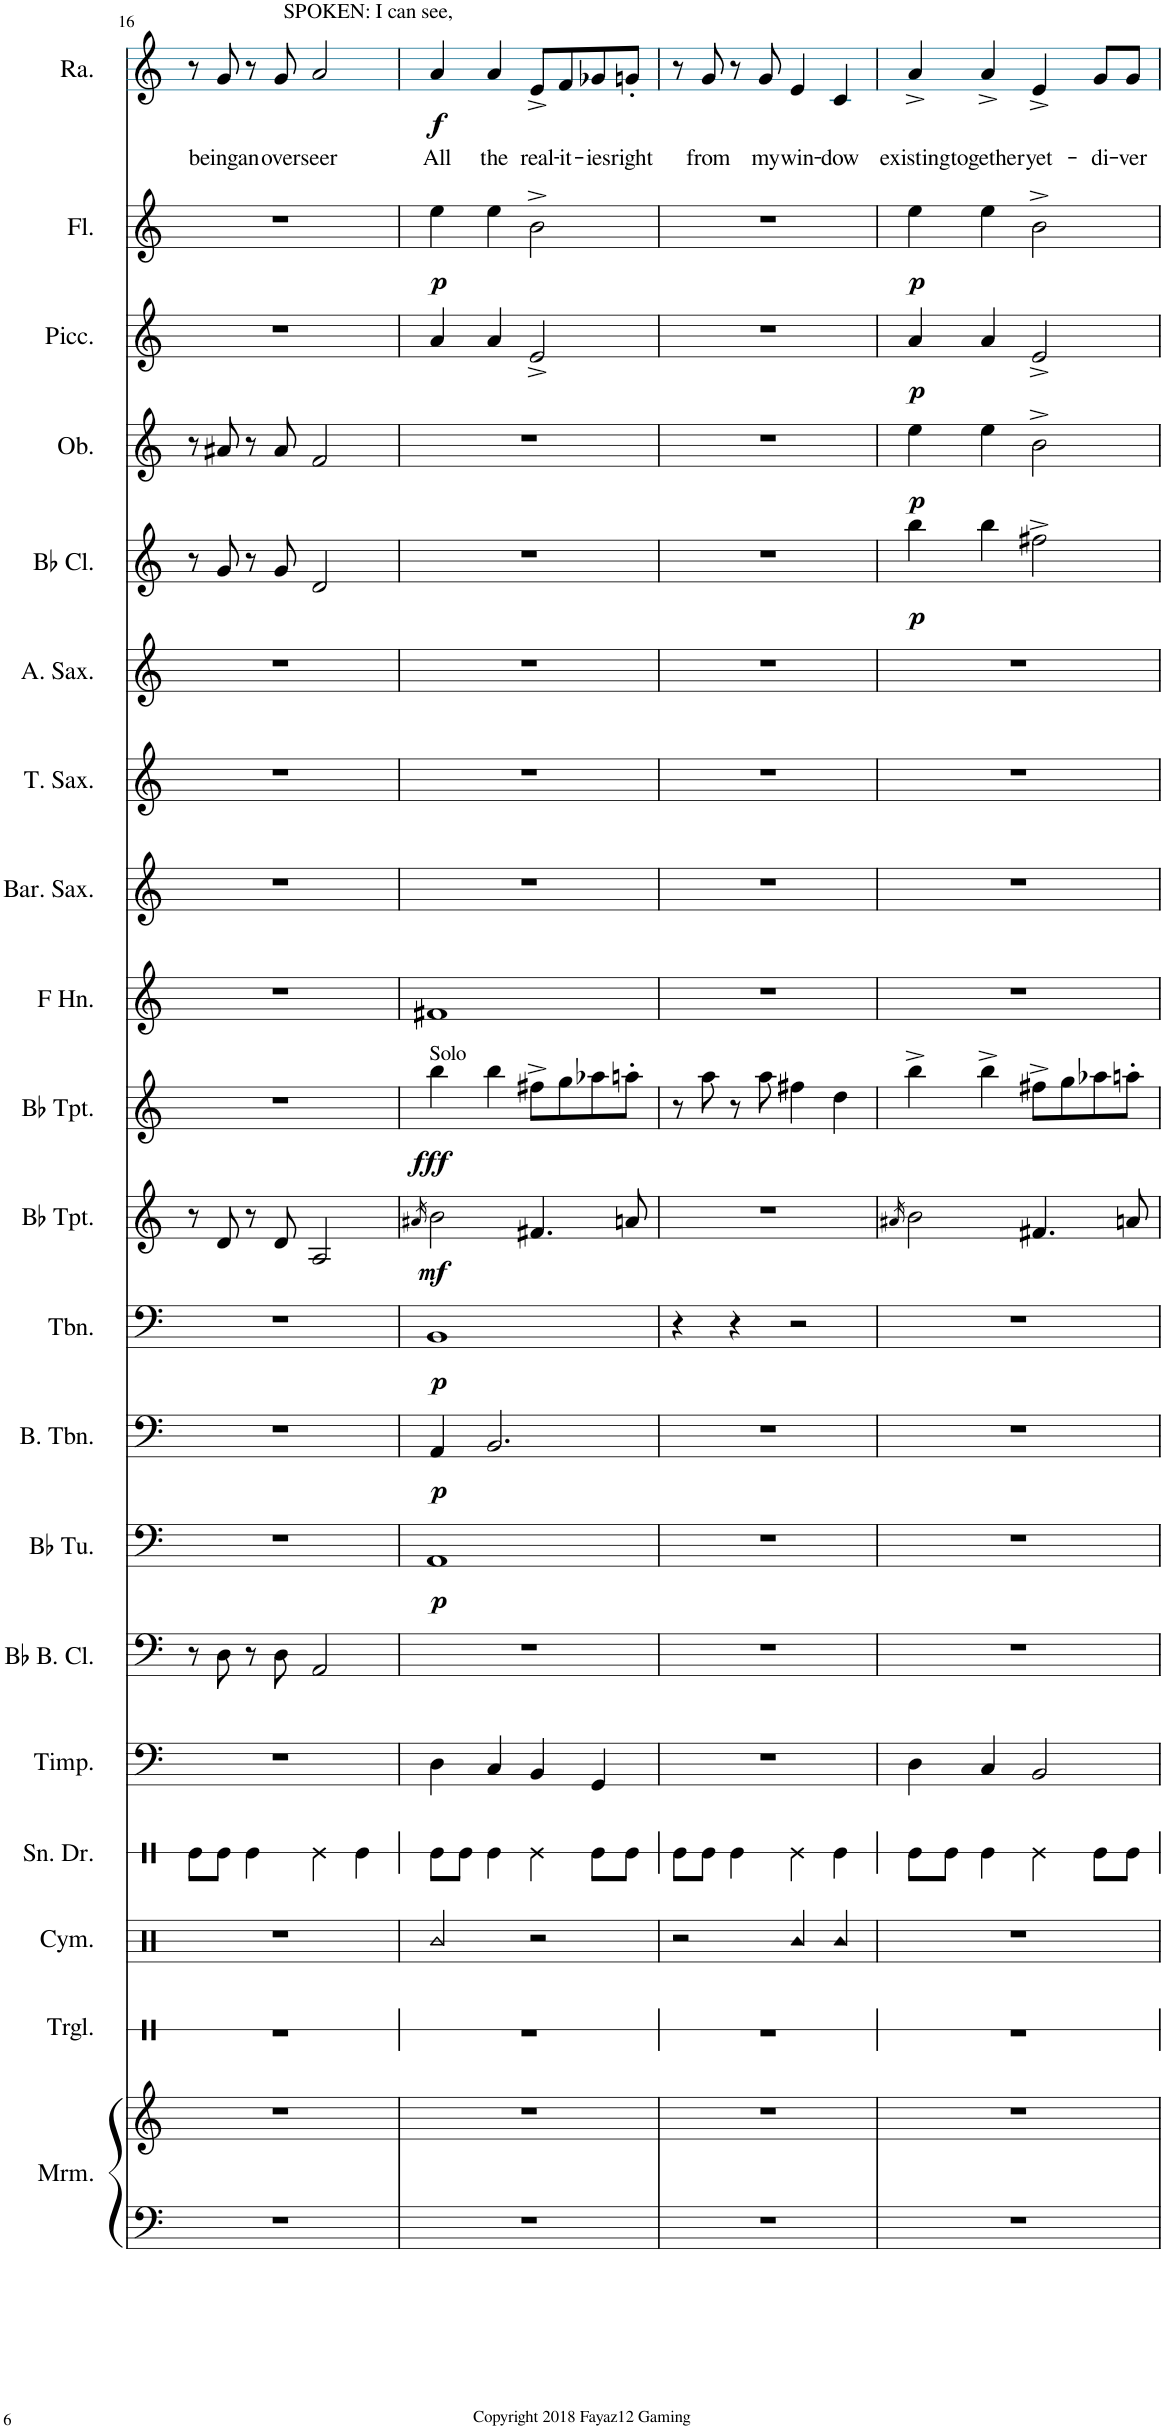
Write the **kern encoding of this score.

**kern	**kern	**kern	**kern	**kern	**kern	**kern	**kern	**dynam	**kern	**dynam	**kern	**dynam	**kern	**dynam	**kern	**dynam	**kern	**kern	**kern	**kern	**kern	**dynam	**kern	**dynam	**kern	**dynam	**kern	**dynam	**kern	**text	**dynam
*part20	*part20	*part19	*part18	*part17	*part16	*part15	*part14	*part14	*part13	*part13	*part12	*part12	*part11	*part11	*part10	*part10	*part9	*part8	*part7	*part6	*part5	*part5	*part4	*part4	*part3	*part3	*part2	*part2	*part1	*part1	*part1
*staff21	*staff20	*staff19	*staff18	*staff17	*staff16	*staff15	*staff14	*staff14	*staff13	*staff13	*staff12	*staff12	*staff11	*staff11	*staff10	*staff10	*staff9	*staff8	*staff7	*staff6	*staff5	*staff5	*staff4	*staff4	*staff3	*staff3	*staff2	*staff2	*staff1	*staff1	*staff1
*I"Marimba	*	*I"Triangle	*I"Cymbals	*I"Snare Drum	*I"Timpani	*I"Bb Bass Clarinet (Bass Clef)	*I"Bb Tuba	*	*I"Bass Trombone	*	*I"Trombone	*	*I"Bb Trumpet	*	*I"Bb Trumpet	*	*I"Horn in F	*I"Baritone Saxophone	*I"Tenor Saxophone	*I"Alto Saxophone	*I"Bb Clarinet	*	*I"Oboe	*	*I"Piccolo	*	*I"Flute	*	*I"Rosalina	*	*
*I'Mrm.	*	*I'Trgl.	*I'Cym.	*I'Sn. Dr.	*I'Timp.	*I'Bb B. Cl.	*I'Bb Tu.	*	*I'B. Tbn.	*	*I'Tbn.	*	*I'Bb Tpt.	*	*I'Bb Tpt.	*	*	*I'Bar. Sax.	*I'T. Sax.	*I'A. Sax.	*I'Bb Cl.	*	*I'Ob.	*	*I'Picc.	*	*I'Fl.	*	*I'Ra.	*	*
!!LO:PB:g=z
*clefF4	*clefG2	*clefX	*clefX	*clefX	*clefF4	*clefF4	*clefF4	*	*clefF4	*	*clefF4	*	*clefG2	*	*clefG2	*	*clefG2	*clefG2	*clefG2	*clefG2	*clefG2	*	*clefG2	*	*clefG2	*	*clefG2	*	*clefG2	*	*
*	*	*	*	*	*	*Trd1c2	*	*	*	*	*	*	*Trd1c2	*	*Trd1c2	*	*Trd4c7	*Trd12c21	*Trd8c14	*Trd5c9	*Trd1c2	*	*	*	*Trd-7c-12	*	*	*	*	*	*
*k[]	*k[]	*k[]	*k[]	*k[]	*k[]	*k[]	*k[]	*	*k[]	*	*k[]	*	*k[]	*	*k[]	*	*k[]	*k[]	*k[]	*k[]	*k[]	*	*k[]	*	*k[]	*	*k[]	*	*k[]	*	*
*M4/4	*M4/4	*M4/4	*M4/4	*M4/4	*M4/4	*M4/4	*M4/4	*	*M4/4	*	*M4/4	*	*M4/4	*	*M4/4	*	*M4/4	*M4/4	*M4/4	*M4/4	*M4/4	*	*M4/4	*	*M4/4	*	*M4/4	*	*M4/4	*	*
=16	=16	=16	=16	=16	=16	=16	=16	=16	=16	=16	=16	=16	=16	=16	=16	=16	=16	=16	=16	=16	=16	=16	=16	=16	=16	=16	=16	=16	=16	=16	=16
1r	1r	1r	1r	8Re\L	1r	8r	1r	.	1r	.	1r	.	8r	.	1r	.	1r	1r	1r	1r	8r	.	8r	.	1r	.	1r	.	8r	.	.
!	!	!	!	!	!	!	!	!	!	!	!	!	!	!	!	!	!	!	!	!	!	!	!	!	!	!	!	!	!	!LO:LY:b	!
.	.	.	.	8Re\J	.	8D\	.	.	.	.	.	.	8d/	.	.	.	.	.	.	.	8g/	.	8a#X/	.	.	.	.	.	8g/	beingan	.
.	.	.	.	4Re\	.	8r	.	.	.	.	.	.	8r	.	.	.	.	.	.	.	8r	.	8r	.	.	.	.	.	8r	.	.
!	!	!	!	!	!	!	!	!	!	!	!	!	!	!	!	!	!	!	!	!	!	!	!	!	!	!	!	!	!	!LO:LY:b	!
.	.	.	.	.	.	8D\	.	.	.	.	.	.	8d/	.	.	.	.	.	.	.	8g/	.	8a#/	.	.	.	.	.	8g/	over-	.
!	!	!	!	!	!	!	!	!	!	!	!	!	!	!	!	!	!	!	!	!	!	!	!	!	!	!	!	!	!LO:TX:a:t=SPOKEN&colon; I can see,	!	!
!	!	!	!	!	!	!	!	!	!	!	!	!	!	!	!	!	!	!	!	!	!	!	!	!	!	!	!	!	!	!LO:LY:b	!
.	.	.	.	4Re\	.	2AA/	.	.	.	.	.	.	2A/	.	.	.	.	.	.	.	2d/	.	2f/	.	.	.	.	.	2a/	-seer	.
.	.	.	.	4Re\	.	.	.	.	.	.	.	.	.	.	.	.	.	.	.	.	.	.	.	.	.	.	.	.	.	.	.
=17	=17	=17	=17	=17	=17	=17	=17	=17	=17	=17	=17	=17	=17	=17	=17	=17	=17	=17	=17	=17	=17	=17	=17	=17	=17	=17	=17	=17	=17	=17	=17
.	.	.	.	.	.	.	.	.	.	.	.	.	16qa#X/	.	.	.	.	.	.	.	.	.	.	.	.	.	.	.	.	.	.
!	!	!	!	!	!	!	!	!	!	!	!	!	!	!	!LO:TX:a:t=Solo	!	!	!	!	!	!	!	!	!	!	!	!	!	!	!	!
!	!	!	!	!	!	!	!	!LO:DY:b	!	!LO:DY:b	!	!LO:DY:b	!	!LO:DY:b	!	!LO:DY:b	!	!	!	!	!	!	!	!	!	!	!	!LO:DY:b	!	!LO:LY:b	!LO:DY:b
1r	1r	1r	2R/	8Re\L	4D\	1r	1AA	p	4AA/	p	1BB	p	2b\	mf	4bb\	fff	1f#X	1r	1r	1r	1r	.	1r	.	4a/	.	4ee\	p	4a/	All	f
.	.	.	.	8Re\J	.	.	.	.	.	.	.	.	.	.	.	.	.	.	.	.	.	.	.	.	.	.	.	.	.	.	.
!	!	!	!	!	!	!	!	!	!	!	!	!	!	!	!	!	!	!	!	!	!	!	!	!	!	!	!	!	!	!LO:LY:b	!
.	.	.	.	4Re\	4C/	.	.	.	2.BB/	.	.	.	.	.	4bb\	.	.	.	.	.	.	.	.	.	4a/	.	4ee\	.	4a/	the	.
!	!	!	!	!	!	!	!	!	!	!	!	!	!	!	!	!	!	!	!	!	!	!	!	!	!	!	!	!	!	!LO:LY:b	!
.	.	.	2r	4Re\	4BB/	.	.	.	.	.	.	.	4.f#X/	.	8ff#X^\L	.	.	.	.	.	.	.	.	.	2e^/	.	2b^\	.	8e^/L	real-	.
!	!	!	!	!	!	!	!	!	!	!	!	!	!	!	!	!	!	!	!	!	!	!	!	!	!	!	!	!	!	!LO:LY:b	!
.	.	.	.	.	.	.	.	.	.	.	.	.	.	.	8gg\	.	.	.	.	.	.	.	.	.	.	.	.	.	8f/	-it-	.
!	!	!	!	!	!	!	!	!	!	!	!	!	!	!	!	!	!	!	!	!	!	!	!	!	!	!	!	!	!	!LO:LY:b	!
.	.	.	.	8Re\L	4GG/	.	.	.	.	.	.	.	.	.	8aa-X\	.	.	.	.	.	.	.	.	.	.	.	.	.	8g-X/	-ies-	.
!	!	!	!	!	!	!	!	!	!	!	!	!	!	!	!	!	!	!	!	!	!	!	!	!	!	!	!	!	!	!LO:LY:b	!
.	.	.	.	8Re\J	.	.	.	.	.	.	.	.	8an/	.	8aan'\J	.	.	.	.	.	.	.	.	.	.	.	.	.	8gn'/J	-right	.
=18	=18	=18	=18	=18	=18	=18	=18	=18	=18	=18	=18	=18	=18	=18	=18	=18	=18	=18	=18	=18	=18	=18	=18	=18	=18	=18	=18	=18	=18	=18	=18
1r	1r	1r	2r	8Re\L	1r	1r	1r	.	1r	.	4r	.	1r	.	8r	.	1r	1r	1r	1r	1r	.	1r	.	1r	.	1r	.	8r	.	.
!	!	!	!	!	!	!	!	!	!	!	!	!	!	!	!	!	!	!	!	!	!	!	!	!	!	!	!	!	!	!LO:LY:b	!
.	.	.	.	8Re\J	.	.	.	.	.	.	.	.	.	.	8aa\	.	.	.	.	.	.	.	.	.	.	.	.	.	8g/	from	.
.	.	.	.	4Re\	.	.	.	.	.	.	4r	.	.	.	8r	.	.	.	.	.	.	.	.	.	.	.	.	.	8r	.	.
!	!	!	!	!	!	!	!	!	!	!	!	!	!	!	!	!	!	!	!	!	!	!	!	!	!	!	!	!	!	!LO:LY:b	!
.	.	.	.	.	.	.	.	.	.	.	.	.	.	.	8aa\	.	.	.	.	.	.	.	.	.	.	.	.	.	8g/	my	.
!	!	!	!	!	!	!	!	!	!	!	!	!	!	!	!	!	!	!	!	!	!	!	!	!	!	!	!	!	!	!LO:LY:b	!
.	.	.	4R/	4Re\	.	.	.	.	.	.	2r	.	.	.	4ff#X\	.	.	.	.	.	.	.	.	.	.	.	.	.	4e/	win-	.
!	!	!	!	!	!	!	!	!	!	!	!	!	!	!	!	!	!	!	!	!	!	!	!	!	!	!	!	!	!	!LO:LY:b	!
.	.	.	4R/	4Re\	.	.	.	.	.	.	.	.	.	.	4dd\	.	.	.	.	.	.	.	.	.	.	.	.	.	4c/	-dow	.
=19	=19	=19	=19	=19	=19	=19	=19	=19	=19	=19	=19	=19	=19	=19	=19	=19	=19	=19	=19	=19	=19	=19	=19	=19	=19	=19	=19	=19	=19	=19	=19
.	.	.	.	.	.	.	.	.	.	.	.	.	16qa#X/	.	.	.	.	.	.	.	.	.	.	.	.	.	.	.	.	.	.
!	!	!	!	!	!	!	!	!	!	!	!	!	!	!	!	!	!	!	!	!	!	!LO:DY:b	!	!LO:DY:b	!	!LO:DY:b	!	!LO:DY:b	!	!LO:LY:b	!
1r	1r	1r	1r	8Re\L	4D\	1r	1r	.	1r	.	1r	.	2b\	.	4bb^\	.	1r	1r	1r	1r	4bb\	p	4ee\	p	4a/	p	4ee\	p	4a^/	existing	.
.	.	.	.	8Re\J	.	.	.	.	.	.	.	.	.	.	.	.	.	.	.	.	.	.	.	.	.	.	.	.	.	.	.
!	!	!	!	!	!	!	!	!	!	!	!	!	!	!	!	!	!	!	!	!	!	!	!	!	!	!	!	!	!	!LO:LY:b	!
.	.	.	.	4Re\	4C/	.	.	.	.	.	.	.	.	.	4bb^\	.	.	.	.	.	4bb\	.	4ee\	.	4a/	.	4ee\	.	4a^/	together	.
!	!	!	!	!	!	!	!	!	!	!	!	!	!	!	!	!	!	!	!	!	!	!	!	!	!	!	!	!	!	!LO:LY:b	!
.	.	.	.	4Re\	2BB/	.	.	.	.	.	.	.	4.f#X/	.	8ff#X^\L	.	.	.	.	.	2ff#X^\	.	2b^\	.	2e^/	.	2b^\	.	4e^/	yet-	.
.	.	.	.	.	.	.	.	.	.	.	.	.	.	.	8gg\	.	.	.	.	.	.	.	.	.	.	.	.	.	.	.	.
!	!	!	!	!	!	!	!	!	!	!	!	!	!	!	!	!	!	!	!	!	!	!	!	!	!	!	!	!	!	!LO:LY:b	!
.	.	.	.	8Re\L	.	.	.	.	.	.	.	.	.	.	8aa-X\	.	.	.	.	.	.	.	.	.	.	.	.	.	8g/L	-di-	.
!	!	!	!	!	!	!	!	!	!	!	!	!	!	!	!	!	!	!	!	!	!	!	!	!	!	!	!	!	!	!LO:LY:b	!
.	.	.	.	8Re\J	.	.	.	.	.	.	.	.	8an/	.	8aan'\J	.	.	.	.	.	.	.	.	.	.	.	.	.	8g/J	-ver	.
=	=	=	=	=	=	=	=	=	=	=	=	=	=	=	=	=	=	=	=	=	=	=	=	=	=	=	=	=	=	=	=
*-	*-	*-	*-	*-	*-	*-	*-	*-	*-	*-	*-	*-	*-	*-	*-	*-	*-	*-	*-	*-	*-	*-	*-	*-	*-	*-	*-	*-	*-	*-	*-
